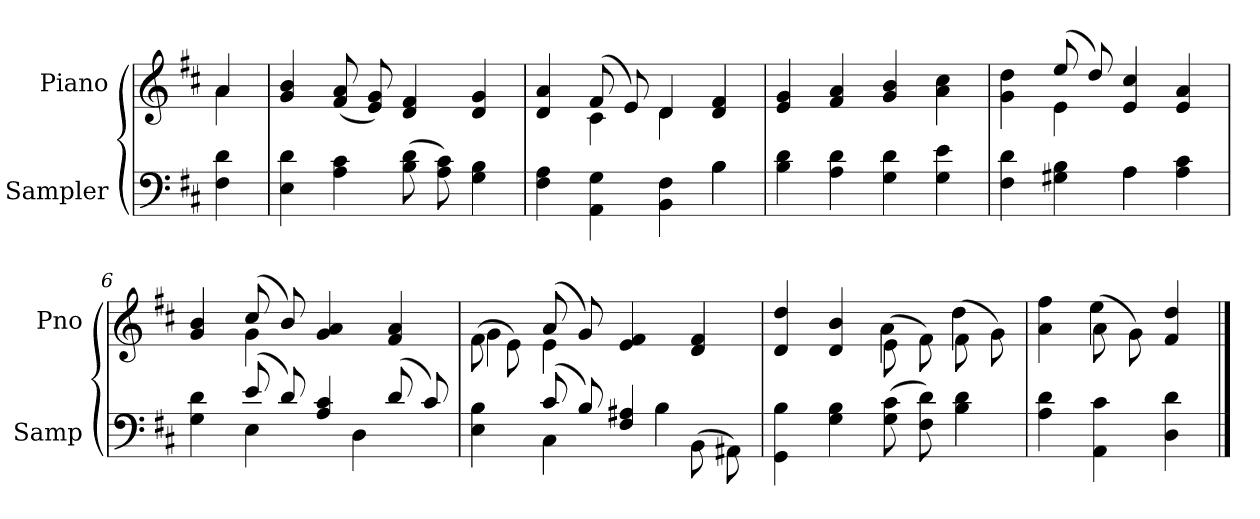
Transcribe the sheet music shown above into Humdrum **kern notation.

**kern	**kern
*part2	*part1
*staff2	*staff1
*I"Sampler	*I"Piano
*I'Samp	*I'Pno
*clefF4	*clefG2
*k[f#c#]	*k[f#c#]
*D:	*D:
=1	=1
*	*^
4F# 4d	4a/	4a
*	*v	*v
=2	=2
4E 4d	4g 4b
4A 4c#	(8f#/ 8a/
.	8e/ 8g/)
(8B\ 8d\	4d 4f#
8A\ 8c#\)	.
4G 4B	4d 4g
=3	=3
*^	*^
4F# 4A	2.ryy	4d 4a	4ryy
4AA 4G	.	(8f#/	4c#
.	.	8e/)	.
4BB 4F#	.	4d/	4d
4B\	4B	4d 4f#	4ryy
*v	*v	*	*
*	*v	*v
=4	=4
4B 4d	4e 4g
4A 4d	4f# 4a
4G 4d	4g 4b
4G 4e	4a 4cc#
=5	=5
*^	*^
4F# 4d	2ryy	4g 4dd	4ryy
4G#X 4B	.	(8ee/	4e
.	.	8dd/)	.
4A\	4A	4e 4cc#	2ryy
4A 4c#	4ryy	4e 4a	.
=6	=6	=6	=6
4G 4d	4ryy	4g 4b	4ryy
(8e/	4E	(8cc#/	4g
8d/)	.	8b/)	.
4A 4c#	8ryy	4g 4a	2ryy
.	4D	.	.
(8d/	.	4f# 4a	.
8c#/)	8ryy	.	.
=7	=7	=7	=7
4E 4B	4ryy	(8f#\	4g
.	.	8e\)	.
(8c#/	4C#	(8a/	4e
8B/)	.	8g/)	.
4F# 4A#X	8ryy	4e 4f#	2ryy
.	4B	.	.
(8BB\	.	4d 4f#	.
8AA#X\)	8ryy	.	.
*v	*v	*	*
=8	=8	=8
4GG 4B	4d 4dd	2ryy
4G 4B	4d 4b	.
(8G\ 8c#\	(8e\	4a
8F#\ 8d\)	8f#\)	.
4B 4d	(8f#\	4dd
.	8g\)	.
=9	=9	=9
4A 4d	4a 4ff#	4ryy
4AA 4c#	(8a\	4ee
.	8g\)	.
4D 4d	4f# 4dd	4ryy
*	*v	*v
==	==
*-	*-
